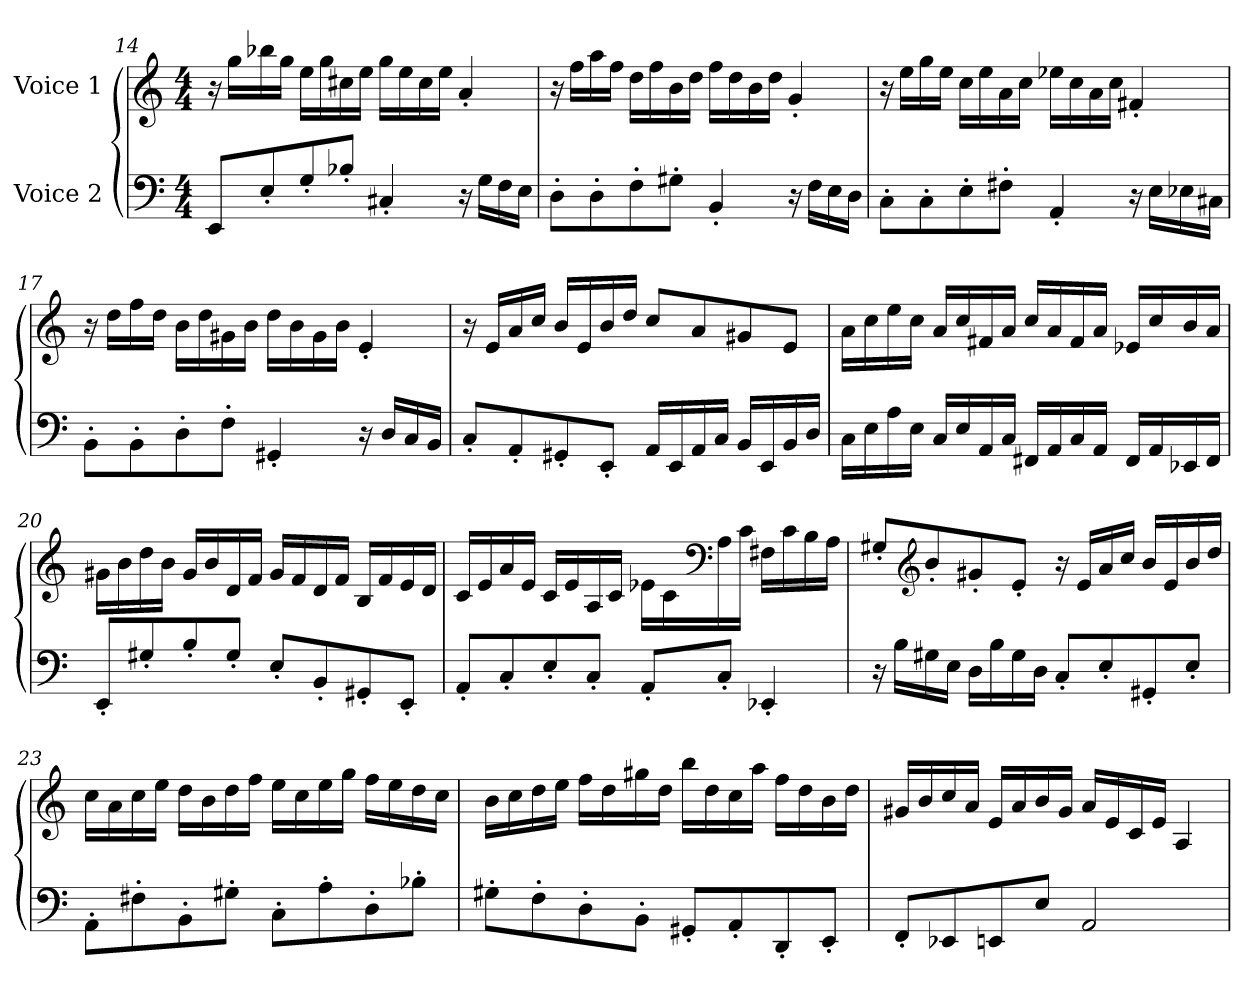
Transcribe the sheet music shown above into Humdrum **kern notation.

**kern	**kern
*part2	*part1
*staff2	*staff1
*I"Voice 2	*I"Voice 1
*clefF4	*clefG2
*k[]	*k[]
*M4/4	*M4/4
=14	=14
8EE/L	16r
.	16gg\LL
8E'/	16bb-X\
.	16gg\JJ
8G'/	16ee\LL
.	16gg\
8B-X'/J	16cc#X\
.	16ee\JJ
4C#X'/	16gg\LL
.	16ee\
.	16cc#\
.	16ee\JJ
16r	4a'/
16G\LL	.
16F\	.
16E\JJ	.
=15	=15
8D'\L	16r
.	16ff\LL
8D'\	16aa\
.	16ff\JJ
8F'\	16dd\LL
.	16ff\
8G#X'\J	16b\
.	16dd\JJ
4BB'/	16ff\LL
.	16dd\
.	16b\
.	16dd\JJ
16r	4g'/
16F\LL	.
16E\	.
16D\JJ	.
=16	=16
8C'\L	16r
.	16ee\LL
8C'\	16gg\
.	16ee\JJ
8E'\	16cc\LL
.	16ee\
8F#X'\J	16a\
.	16cc\JJ
4AA'/	16ee-X\LL
.	16cc\
.	16a\
.	16cc\JJ
16r	4f#X'/
16E\LL	.
16E-X\	.
16C#X\JJ	.
=17	=17
8BB'\L	16r
.	16dd\LL
8BB'\	16ff\
.	16dd\JJ
8D'\	16b\LL
.	16dd\
8F'\J	16g#X\
.	16b\JJ
4GG#X'/	16dd\LL
.	16b\
.	16g#\
.	16b\JJ
16r	4e'/
16D/LL	.
16C/	.
16BB/JJ	.
=18	=18
8C'/L	16r
.	16e/LL
8AA'/	16a/
.	16cc/JJ
8GG#X'/	16b/LL
.	16e/
8EE'/J	16b/
.	16dd/JJ
16AA/LL	8cc/L
16EE/	.
16AA/	8a/
16C/JJ	.
16BB/LL	8g#X/
16EE/	.
16BB/	8e/J
16D/JJ	.
=19	=19
16C\LL	16a\LL
16E\	16cc\
16A\	16ee\
16E\JJ	16cc\JJ
16C/LL	16a/LL
16E/	16cc/
16AA/	16f#X/
16C/JJ	16a/JJ
16FF#X/LL	16cc/LL
16AA/	16a/
16C/	16f#/
16AA/JJ	16a/JJ
16FF#/LL	16e-X/LL
16AA/	16cc/
16EE-X/	16b/
16FF#/JJ	16a/JJ
=20	=20
8EE'/L	16g#X\LL
.	16b\
8G#X'/	16dd\
.	16b\JJ
8B'/	16g#/LL
.	16b/
8G#'/J	16d/
.	16f/JJ
8E'/L	16g#/LL
.	16f/
8BB'/	16d/
.	16f/JJ
8GG#X'/	16B/LL
.	16f/
8EE'/J	16e/
.	16d/JJ
=21	=21
8AA'/L	16c/LL
.	16e/
8C'/	16a/
.	16e/JJ
8E'/	16c/LL
.	16e/
8C'/J	16A/
.	16c/JJ
8AA'/L	16e-X\LL
.	16c\
*	*clefF4
8C'/J	16A\
.	16c\JJ
4EE-X'/	16F#X\LL
.	16c\
.	16B\
.	16A\JJ
=22	=22
16r	8G#X'/L
16B\LL	.
*	*clefG2
16G#X\	8b'/
16E\JJ	.
16D\LL	8g#X'/
16B\	.
16G#\	8e'/J
16D\JJ	.
8C'/L	16r
.	16e/LL
8E'/	16a/
.	16cc/JJ
8GG#X'/	16b/LL
.	16e/
8E'/J	16b/
.	16dd/JJ
=23	=23
8AA'\L	16cc\LL
.	16a\
8F#X'\	16cc\
.	16ee\JJ
8BB'\	16dd\LL
.	16b\
8G#X'\J	16dd\
.	16ff\JJ
8C'\L	16ee\LL
.	16cc\
8A'\	16ee\
.	16gg\JJ
8D'\	16ff\LL
.	16ee\
8B-X'\J	16dd\
.	16cc\JJ
=24	=24
*	*MM89
8G#X'\L	16b\LL
.	16cc\
8F'\	16dd\
*	*MM84
.	16ee\JJ
8D'\	16ff\LL
.	16dd\
*	*MM79
8BB'\J	16gg#X\
.	16dd\JJ
*	*MM75
8GG#X'/L	16bb\LL
.	16dd\
8AA'/	16cc\
.	16aa\JJ
*	*MM70
8DD'/	16ff\LL
.	16dd\
8EE'/J	16b\
.	16dd\JJ
=25	=25
8FF'/L	16g#X/LL
*	*MM60
.	16b/
8EE-X/	16cc/
.	16a/JJ
*	*MM56
8EEn/	16e/LL
.	16a/
*	*MM54
8E/J	16b/
.	16g#/JJ
2AA/	16a/LL
*	*MM51
.	16e/
.	16c/
.	16e/JJ
.	4A/
=	=
*-	*-
